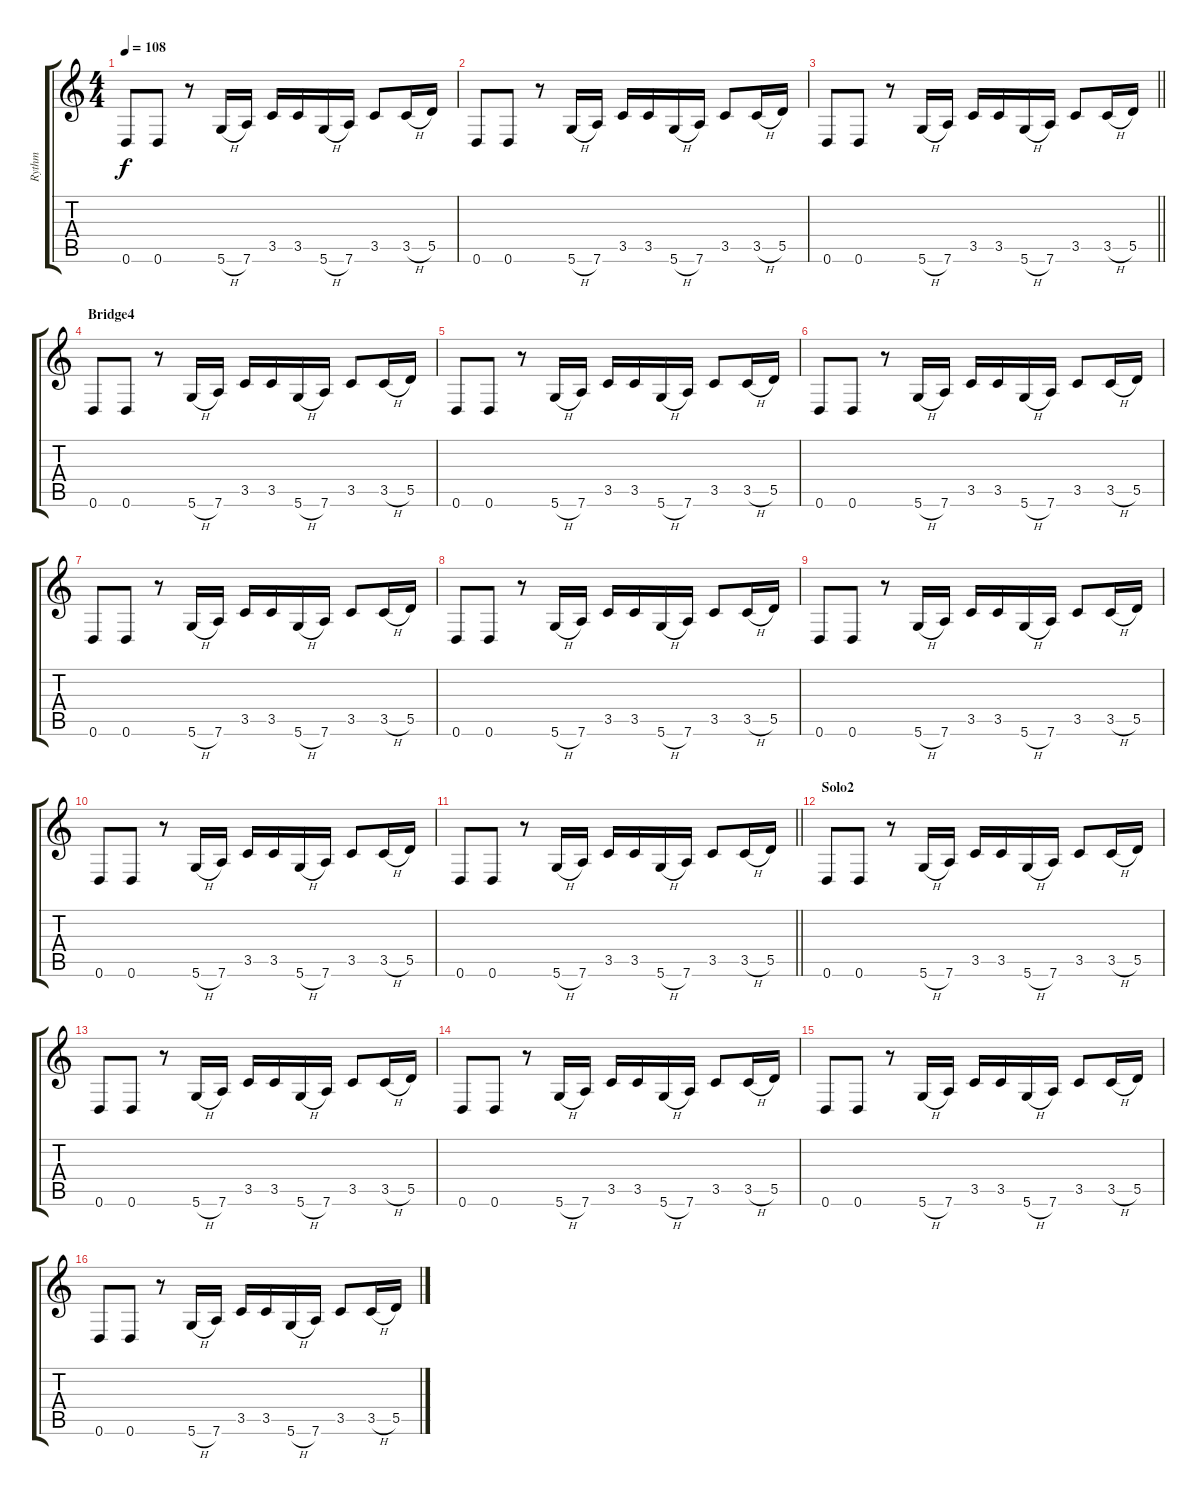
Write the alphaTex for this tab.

\track ("Rythm" "Rythm") {instrument distortionguitar}
\staff {score tabs}
\tuning (E4 B3 G3 D3 A2 D2) {hide}
\ts (4 4)
\tempo 108
\clef g2
\ks c
0.6.8{dy f} 0.6.8 r.8 5.6{h}.16 7.6.16 3.5.16 3.5.16 5.6{h}.16 7.6.16 3.5.8 3.5{h}.16 5.5.16 |
0.6.8 0.6.8 r.8 5.6{h}.16 7.6.16 3.5.16 3.5.16 5.6{h}.16 7.6.16 3.5.8 3.5{h}.16 5.5.16 |
\barLineRight lightlight
0.6.8 0.6.8 r.8 5.6{h}.16 7.6.16 3.5.16 3.5.16 5.6{h}.16 7.6.16 3.5.8 3.5{h}.16 5.5.16 |
\section ("" "Bridge4")
0.6.8 0.6.8 r.8 5.6{h}.16 7.6.16 3.5.16 3.5.16 5.6{h}.16 7.6.16 3.5.8 3.5{h}.16 5.5.16 |
0.6.8 0.6.8 r.8 5.6{h}.16 7.6.16 3.5.16 3.5.16 5.6{h}.16 7.6.16 3.5.8 3.5{h}.16 5.5.16 |
0.6.8 0.6.8 r.8 5.6{h}.16 7.6.16 3.5.16 3.5.16 5.6{h}.16 7.6.16 3.5.8 3.5{h}.16 5.5.16 |
0.6.8 0.6.8 r.8 5.6{h}.16 7.6.16 3.5.16 3.5.16 5.6{h}.16 7.6.16 3.5.8 3.5{h}.16 5.5.16 |
0.6.8 0.6.8 r.8 5.6{h}.16 7.6.16 3.5.16 3.5.16 5.6{h}.16 7.6.16 3.5.8 3.5{h}.16 5.5.16 |
0.6.8 0.6.8 r.8 5.6{h}.16 7.6.16 3.5.16 3.5.16 5.6{h}.16 7.6.16 3.5.8 3.5{h}.16 5.5.16 |
0.6.8 0.6.8 r.8 5.6{h}.16 7.6.16 3.5.16 3.5.16 5.6{h}.16 7.6.16 3.5.8 3.5{h}.16 5.5.16 |
\barLineRight lightlight
0.6.8 0.6.8 r.8 5.6{h}.16 7.6.16 3.5.16 3.5.16 5.6{h}.16 7.6.16 3.5.8 3.5{h}.16 5.5.16 |
\section ("" "Solo2")
0.6.8 0.6.8 r.8 5.6{h}.16 7.6.16 3.5.16 3.5.16 5.6{h}.16 7.6.16 3.5.8 3.5{h}.16 5.5.16 |
0.6.8 0.6.8 r.8 5.6{h}.16 7.6.16 3.5.16 3.5.16 5.6{h}.16 7.6.16 3.5.8 3.5{h}.16 5.5.16 |
0.6.8 0.6.8 r.8 5.6{h}.16 7.6.16 3.5.16 3.5.16 5.6{h}.16 7.6.16 3.5.8 3.5{h}.16 5.5.16 |
0.6.8 0.6.8 r.8 5.6{h}.16 7.6.16 3.5.16 3.5.16 5.6{h}.16 7.6.16 3.5.8 3.5{h}.16 5.5.16 |
0.6.8 0.6.8 r.8 5.6{h}.16 7.6.16 3.5.16 3.5.16 5.6{h}.16 7.6.16 3.5.8 3.5{h}.16 5.5.16
